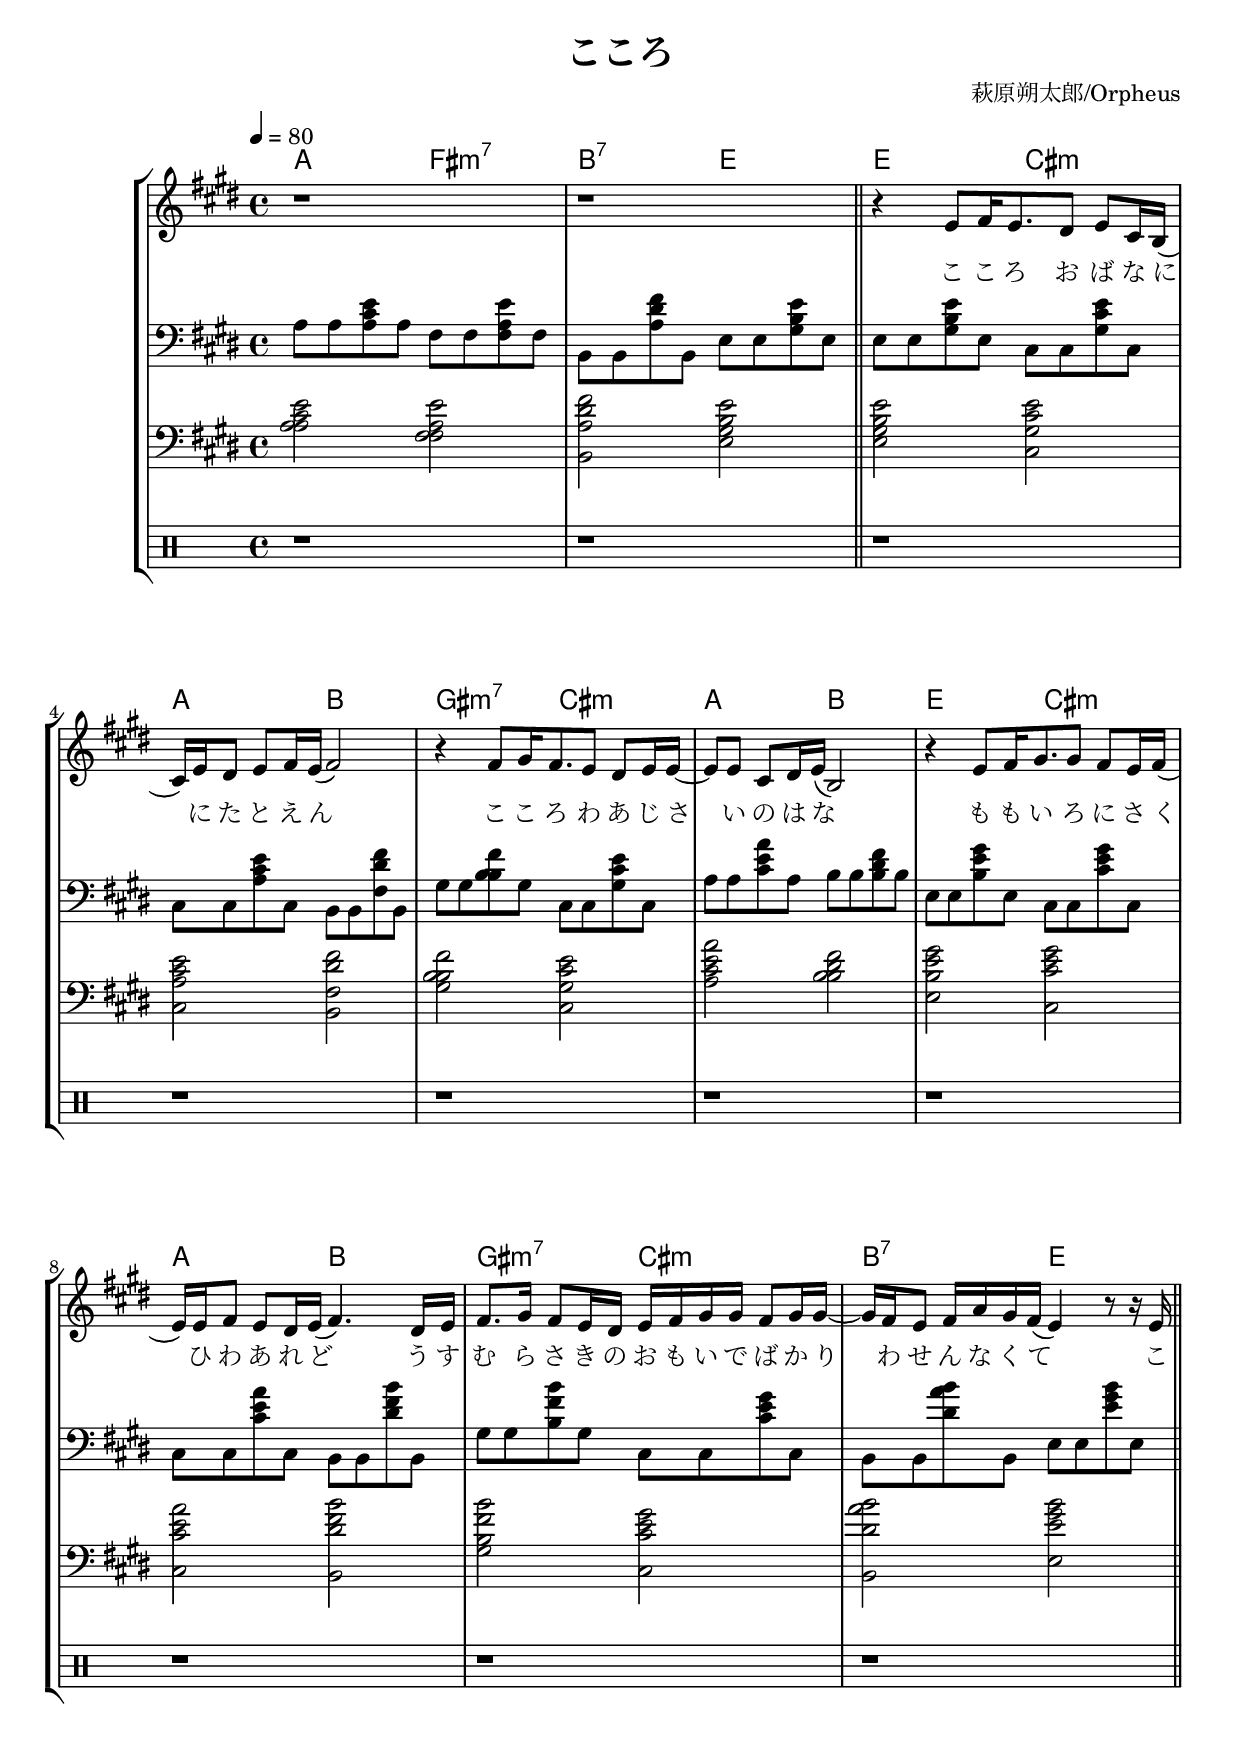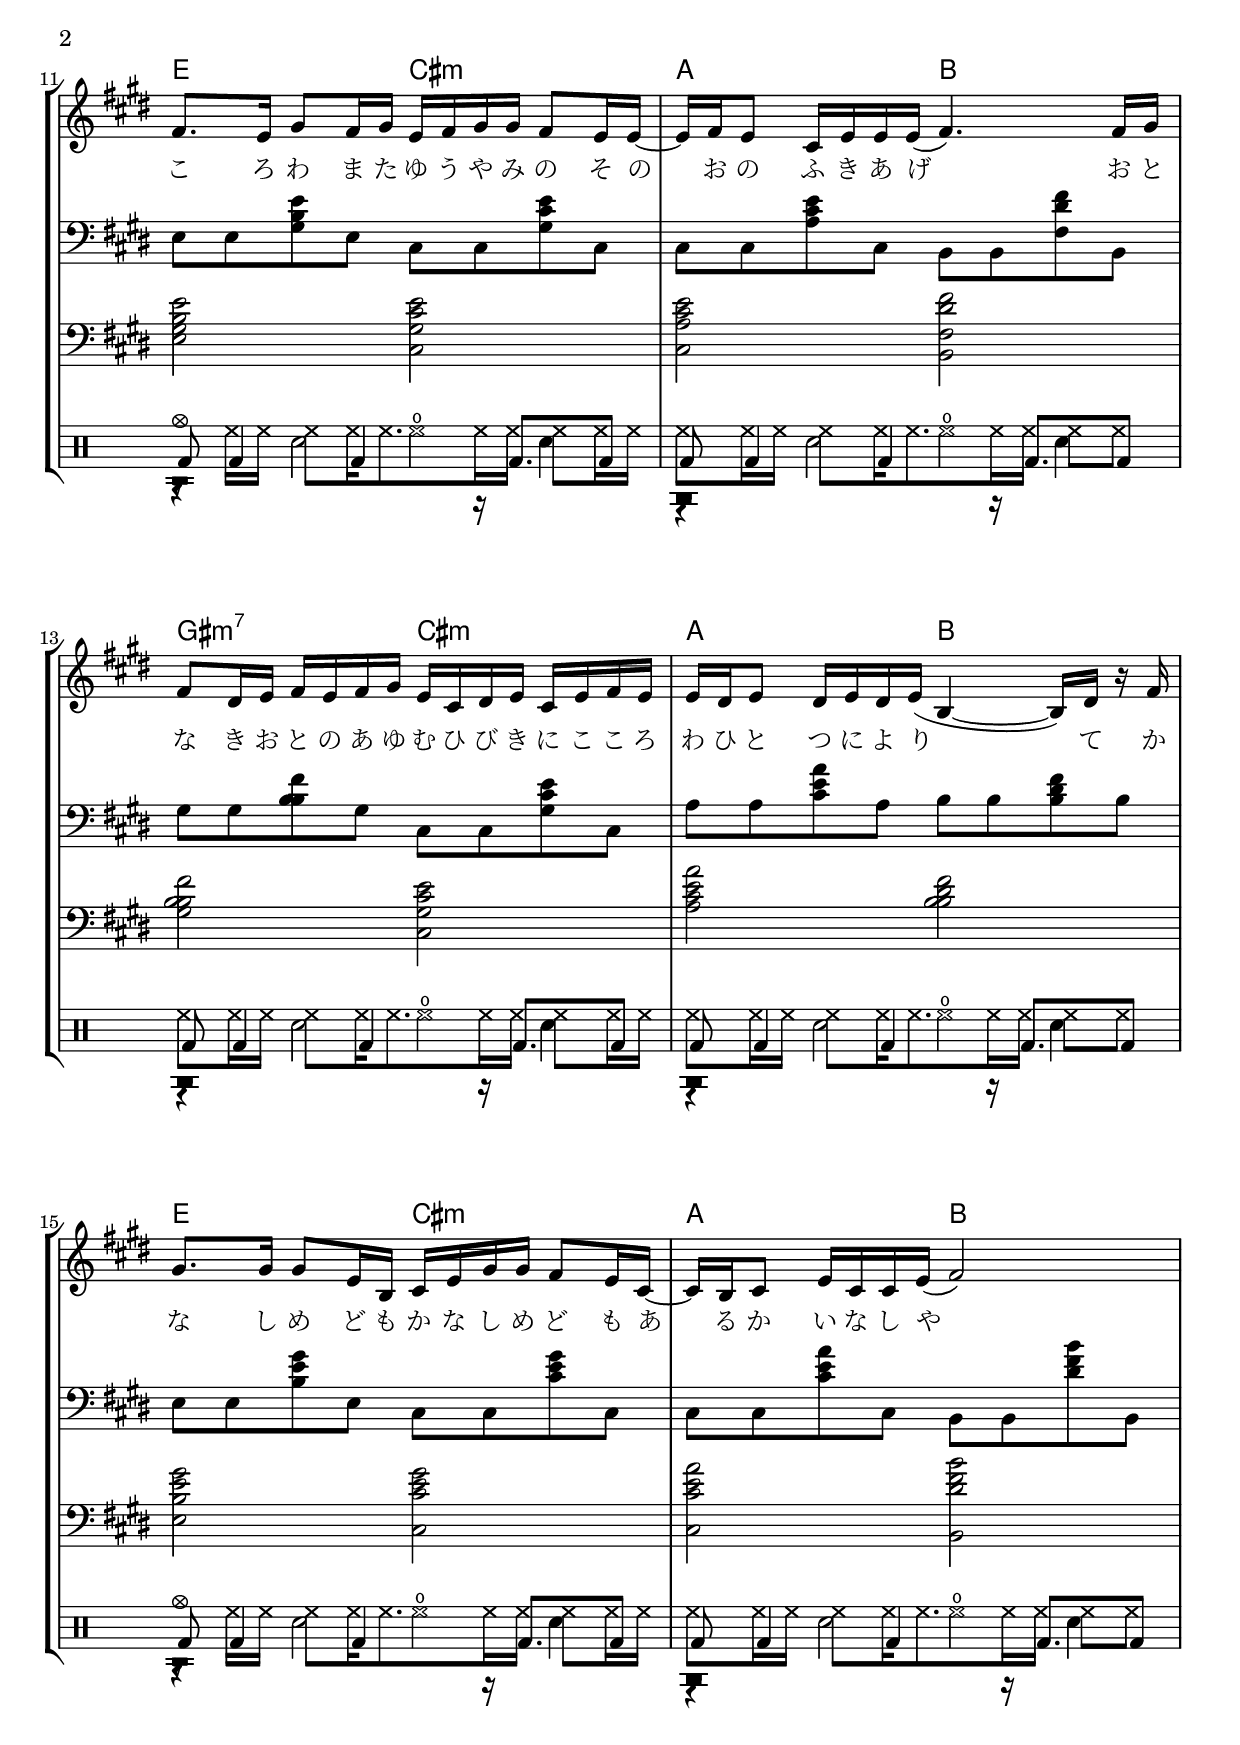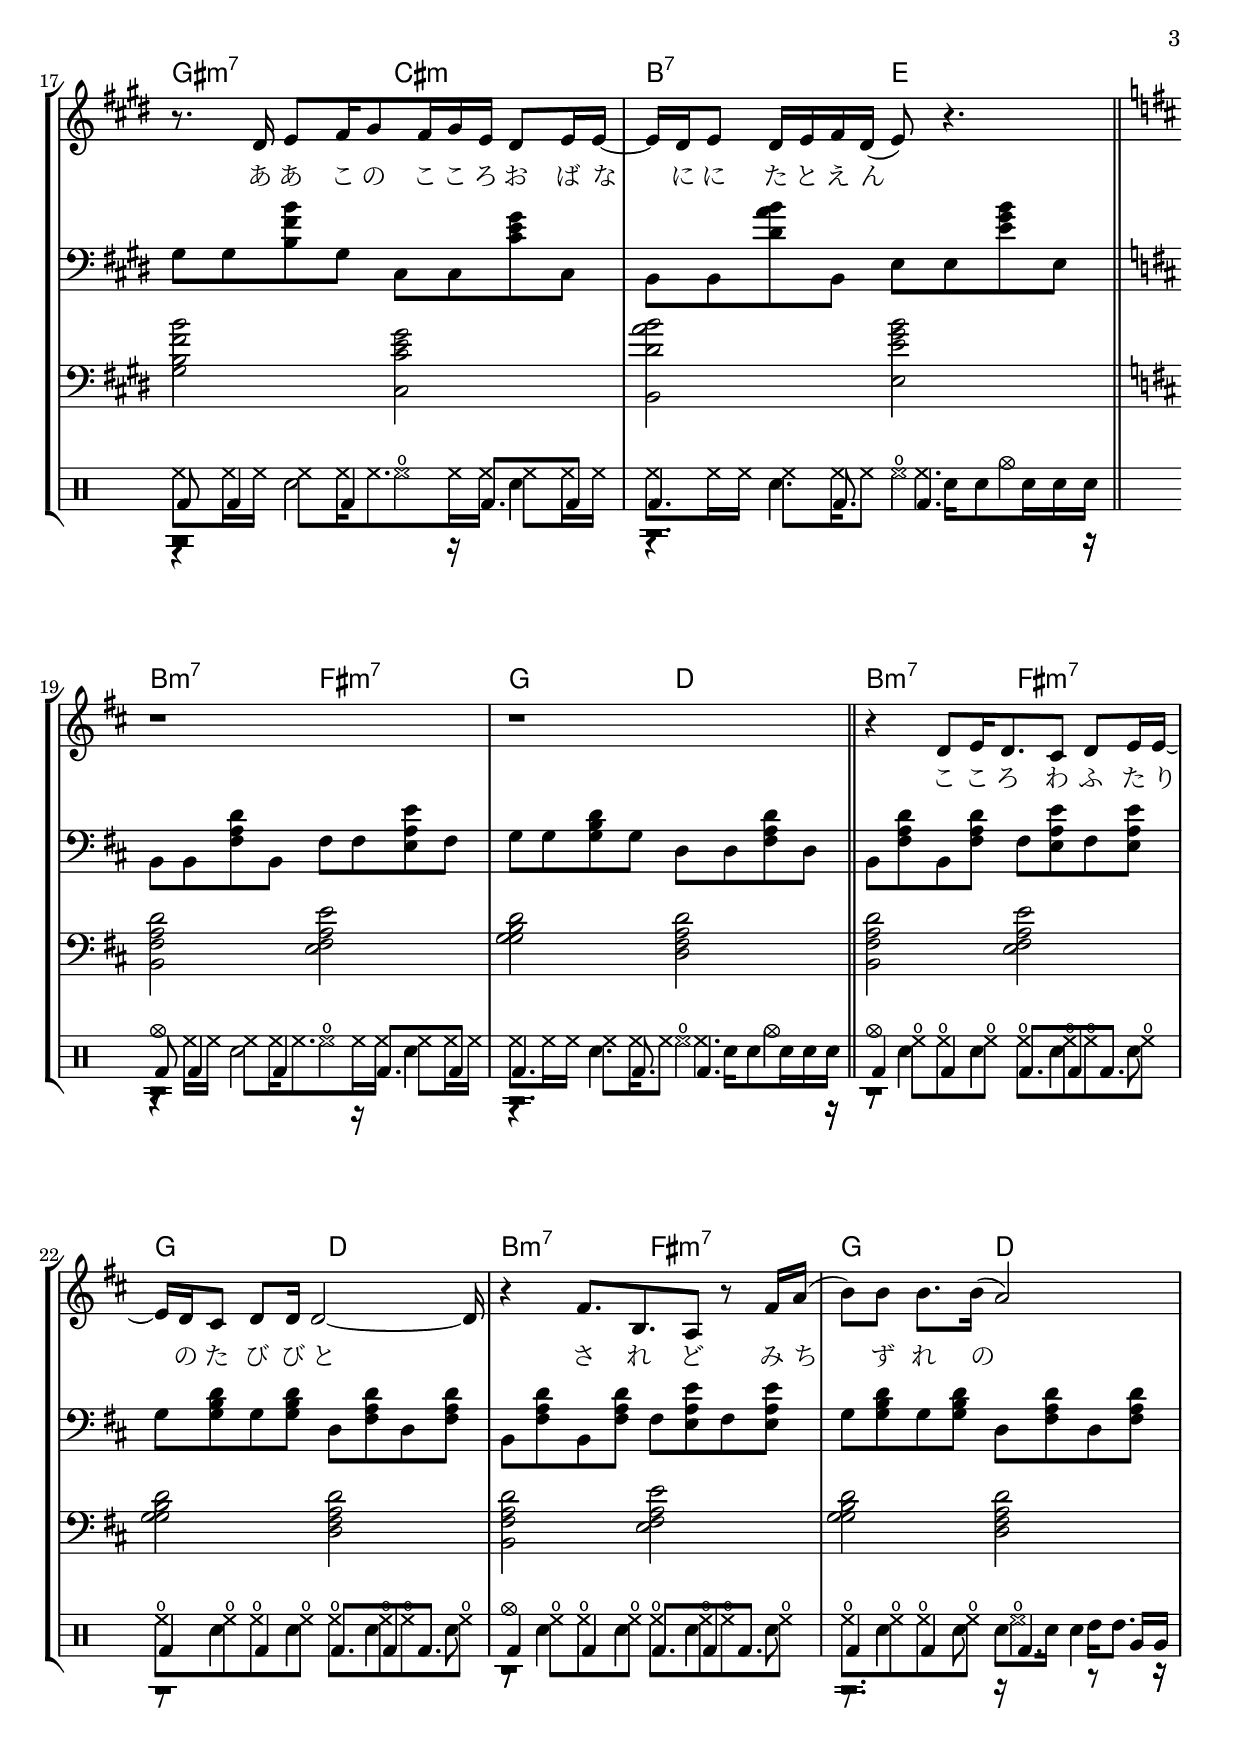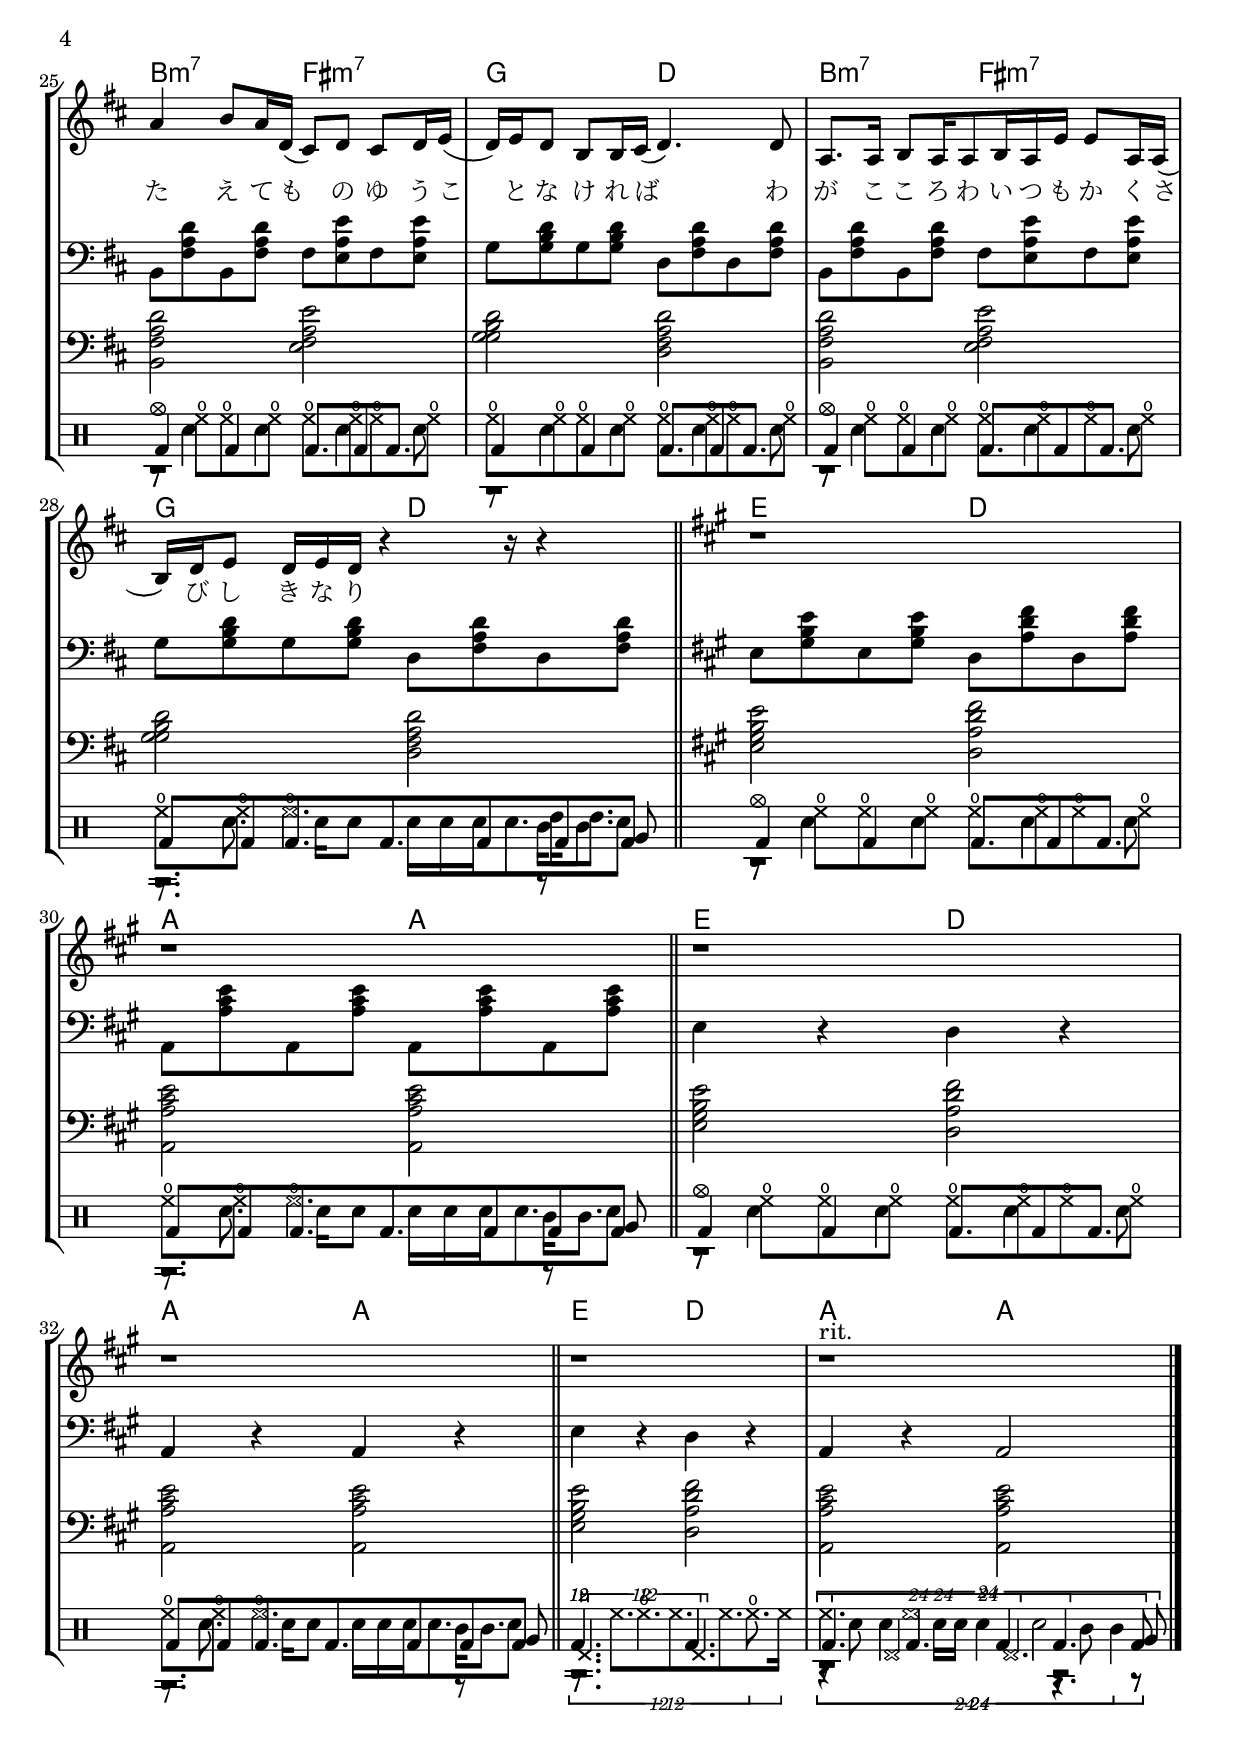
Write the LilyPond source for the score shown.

\version "2.12.1"

\header {
	title = \markup {こころ}
	composer = \markup \center-column {萩原朔太郎/Orpheus}
}

harmony = \chordmode {
	a2 fis:min7 b:7 e 

	e cis:m a b gis:min7 cis:m a b e cis:m a b gis:min7 cis:m b:7 e 

	e cis:m a b gis:min7 cis:m a b e cis:m a b gis:min7 cis:m b:7 e 

	b:min7 fis:min7 g d 

	b:min7 fis:min7 g d b:min7 fis:min7 g d b:min7 fis:min7 g d b:min7 fis:min7 g d 

	e d a a 

	e d a a 

	e d a a 
}

melody = {
	\key e \major
	\tempo 4 = 80
	r1 | r1   
	\set Staff.midiInstrument = #"fss0.35"
	 r4  e'8  fis'16  e'8.  dis'8  e'8  cis'16  b16 
	(cis'16)  e'16  dis'8  e'8  fis'16  e'16  (fis'2) 
	r4  fis'8  gis'16  fis'8.  e'8  dis'8  e'16  e'16~ 
	e'8  e'8  cis'8  dis'16  e'16  (b2) 
	r4  e'8  fis'16  gis'8.  gis'8  fis'8  e'16  fis'16 
	(e'16)  e'16  fis'8  e'8  dis'16  e'16  (fis'4.)  dis'16  e'16 
	fis'8.  gis'16  fis'8  e'16  dis'16  e'16  fis'16  gis'16  gis'16  fis'8  gis'16  gis'16~ 
	gis'16  fis'16  e'8  fis'16  a'16  gis'16  fis'16  (e'4)  	r8 	\set Staff.midiInstrument = #"fss0.35"
	r16  e'16 
	fis'8.  e'16  gis'8  fis'16  gis'16  e'16  fis'16  gis'16  gis'16  fis'8  e'16  e'16~ 
	e'16  fis'16  e'8  cis'16  e'16  e'16  e'16  (fis'4.)  fis'16  gis'16 
	fis'8  dis'16  e'16  fis'16  e'16  fis'16  gis'16  e'16  cis'16  dis'16  e'16  cis'16  e'16  fis'16  e'16 
	e'16  dis'16  e'8  dis'16  e'16  dis'16  e'16  (b4~b16)  dis'16  r16  fis'16 
	gis'8.  gis'16  gis'8  e'16  b16  cis'16  e'16  gis'16  gis'16  fis'8  e'16  cis'16~ 
	cis'16  b16  cis'8  e'16  cis'16  cis'16  e'16  (fis'2) 
	r8.  dis'16  e'8  fis'16  gis'8  fis'16  gis'16  e'16  dis'8  e'16  e'16~ 
	e'16  dis'16  e'8  dis'16  e'16  fis'16  dis'16  (e'8)  	r4. 	\key d \major
	r1 | r1   
	\set Staff.midiInstrument = #"fss0.35"
	 r4  d'8  e'16  d'8.  cis'8  d'8  e'16  e'16~ 
	e'16  d'16  cis'8  d'8  d'16  d'2~d'16 
	r4  fis'8.  b8.  a8  r8  fis'16  a'16 
	(b'8)  b'8  b'8.  b'16  (a'2) 
	a'4  b'8  a'16  d'16  (cis'8)  d'8  cis'8  d'16  e'16 
	(d'16)  e'16  d'8  b8  b16  cis'16  (d'4.)  d'8 
	a8.  a16  b8  a16  a8  b16  a16  e'16  e'8  a16  a16 
	(b16)  d'16  e'8  d'16  e'16  d'16  r4~r16  	r4 	\key a \major
	r1 | r1   
	r1 | r1   
	r1 | r1^"rit." \bar "|."
}

words = \lyricmode {
	
	こ  こ  ろ  お  ば  な  に  に  た  と  え  ん  こ  こ  ろ  わ  あ  じ  さ  い  の  は  な  も  も  い  ろ  に  さ  く  ひ  わ  あ  れ  ど  う  す  む  ら  さ  き  の  お  も  い  で  ば  か  り  わ  せ  ん  な  く  て  
	こ  こ  ろ  わ  ま  た  ゆ  う  や  み  の  そ  の  お  の  ふ  き  あ  げ  お  と  な  き  お  と  の  あ  ゆ  む  ひ  び  き  に  こ  こ  ろ  わ  ひ  と  つ  に  よ  り  て  か  な  し  め  ど  も  か  な  し  め  ど  も  あ  る  か  い  な  し  や  あ  あ  こ  の  こ  こ  ろ  お  ば  な  に  に  た  と  え  ん  
	
	こ  こ  ろ  わ  ふ  た  り  の  た  び  び  と  さ  れ  ど  み  ち  ず  れ  の  た  え  て  も  の  ゆ  う  こ  と  な  け  れ  ば  わ  が  こ  こ  ろ  わ  い  つ  も  か  く  さ  び  し  き  な  り  
	
	
	
}

tempochange = {
	\tempo 4 = 80
	r1 | r1 \bar "||"
	\tempo 4 = 80
	r1 | r1 | r1 | r1 | r1 | r1 | r1 | r1 \bar "||"
	\tempo 4 = 80
	r1 | r1 | r1 | r1 | r1 | r1 | r1 | r1 \bar "||"
	\tempo 4 = 80
	r1 | r1 \bar "||"
	\tempo 4 = 80
	r1 | r1 | r1 | r1 | r1 | r1 | r1 | r1 \bar "||"
	\tempo 4 = 80
	r1 | r1 \bar "||"
	\tempo 4 = 80
	r1 | r1 \bar "||"
	\tempo 4 = 80
	r1 | \tempo 4 = 60 r2 \tempo 4 = 53 r2 \bar "|."
}

mainacc = {
	\clef bass
	\set Staff.midiInstrument = #"Acoustic Guitar (steel)"
	\key e \major
	\tempo 4 = 80
	a8 a8 <a cis' e'>8 a8
	fis8 fis8 <fis a e'>8 fis8
	b,8 b,8 <a dis' fis'>8 b,8
	e8 e8 <gis b e'>8 e8
	\bar "||"

	\set Staff.midiInstrument = #"Acoustic Guitar (steel)"
	e8 e8 <gis b e'>8 e8
	cis8 cis8 <gis cis' e'>8 cis8
	cis8 cis8 <a cis' e'>8 cis8
	b,8 b,8 <fis dis' fis'>8 b,8
	gis8 gis8 <b b fis'>8 gis8
	cis8 cis8 <gis cis' e'>8 cis8
	a8 a8 <cis' e' a'>8 a8
	b8 b8 <b dis' fis'>8 b8
	e8 e8 <b e' gis'>8 e8
	cis8 cis8 <cis' e' gis'>8 cis8
	cis8 cis8 <cis' e' a'>8 cis8
	b,8 b,8 <dis' fis' b'>8 b,8
	gis8 gis8 <b fis' b'>8 gis8
	cis8 cis8 <cis' e' gis'>8 cis8
	b,8 b,8 <dis' a' b'>8 b,8
	e8 e8 <e' gis' b'>8 e8
	\bar "||"

	\set Staff.midiInstrument = #"Acoustic Guitar (steel)"
	e8 e8 <gis b e'>8 e8
	cis8 cis8 <gis cis' e'>8 cis8
	cis8 cis8 <a cis' e'>8 cis8
	b,8 b,8 <fis dis' fis'>8 b,8
	gis8 gis8 <b b fis'>8 gis8
	cis8 cis8 <gis cis' e'>8 cis8
	a8 a8 <cis' e' a'>8 a8
	b8 b8 <b dis' fis'>8 b8
	e8 e8 <b e' gis'>8 e8
	cis8 cis8 <cis' e' gis'>8 cis8
	cis8 cis8 <cis' e' a'>8 cis8
	b,8 b,8 <dis' fis' b'>8 b,8
	gis8 gis8 <b fis' b'>8 gis8
	cis8 cis8 <cis' e' gis'>8 cis8
	b,8 b,8 <dis' a' b'>8 b,8
	e8 e8 <e' gis' b'>8 e8
	\bar "||"

	\set Staff.midiInstrument = #"Acoustic grand"
	\key d \major
	b,8 b,8 <fis a d'>8 b,8
	fis8 fis8 <e a e'>8 fis8
	g8 g8 <g b d'>8 g8
	d8 d8 <fis a d'>8 d8
	\bar "||"

	\set Staff.midiInstrument = #"Acoustic grand"
	b,8 <fis a d'> b, <fis a d'>
	fis8 <e a e'> fis <e a e'>
	g8 <g b d'> g <g b d'>
	d8 <fis a d'> d <fis a d'>
	b,8 <fis a d'> b, <fis a d'>
	fis8 <e a e'> fis <e a e'>
	g8 <g b d'> g <g b d'>
	d8 <fis a d'> d <fis a d'>
	b,8 <fis a d'> b, <fis a d'>
	fis8 <e a e'> fis <e a e'>
	g8 <g b d'> g <g b d'>
	d8 <fis a d'> d <fis a d'>
	b,8 <fis a d'> b, <fis a d'>
	fis8 <e a e'> fis <e a e'>
	g8 <g b d'> g <g b d'>
	d8 <fis a d'> d <fis a d'>
	\bar "||"

	\set Staff.midiInstrument = #"Acoustic grand"
	\key a \major
	e8 <gis b e'> e <gis b e'>
	d8 <a d' fis'> d <a d' fis'>
	a,8 <a cis' e'> a, <a cis' e'>
	a,8 <a cis' e'> a, <a cis' e'>
	\bar "||"

	\set Staff.midiInstrument = #"orchestral strings"
	e4 r4
	d4 r4
	a,4 r4
	a,4 r4
	\bar "||"

	\set Staff.midiInstrument = #"orchestral strings"
	e4 r4
	d4 r4
	a,4 r4
	a,2
	\bar "|."
}

subacc = {
	\clef bass
	\set Staff.midiInstrument = #"Electric Bass (finger)"
	\key e \major
	\tempo 4 = 80
	<a a cis' e'>2
	<fis fis a e'>2
	<b, a dis' fis'>2
	<e gis b e'>2
	\bar "||"

	\set Staff.midiInstrument = #"Electric Bass (finger)"
	<e gis b e'>2
	<cis gis cis' e'>2
	<cis a cis' e'>2
	<b, fis dis' fis'>2
	<gis b b fis'>2
	<cis gis cis' e'>2
	<a cis' e' a'>2
	<b b dis' fis'>2
	<e b e' gis'>2
	<cis cis' e' gis'>2
	<cis cis' e' a'>2
	<b, dis' fis' b'>2
	<gis b fis' b'>2
	<cis cis' e' gis'>2
	<b, dis' a' b'>2
	<e e' gis' b'>2
	\bar "||"

	\set Staff.midiInstrument = #"Electric Bass (finger)"
	<e gis b e'>2
	<cis gis cis' e'>2
	<cis a cis' e'>2
	<b, fis dis' fis'>2
	<gis b b fis'>2
	<cis gis cis' e'>2
	<a cis' e' a'>2
	<b b dis' fis'>2
	<e b e' gis'>2
	<cis cis' e' gis'>2
	<cis cis' e' a'>2
	<b, dis' fis' b'>2
	<gis b fis' b'>2
	<cis cis' e' gis'>2
	<b, dis' a' b'>2
	<e e' gis' b'>2
	\bar "||"

	\set Staff.midiInstrument = #"Electric Bass (finger)"
	\key d \major
	<b, fis a d'>2
	<fis e a e'>2
	<g g b d'>2
	<d fis a d'>2
	\bar "||"

	\set Staff.midiInstrument = #"Electric Bass (finger)"
	<b, fis a d'>2
	<fis e a e'>2
	<g g b d'>2
	<d fis a d'>2
	<b, fis a d'>2
	<fis e a e'>2
	<g g b d'>2
	<d fis a d'>2
	<b, fis a d'>2
	<fis e a e'>2
	<g g b d'>2
	<d fis a d'>2
	<b, fis a d'>2
	<fis e a e'>2
	<g g b d'>2
	<d fis a d'>2
	\bar "||"

	\set Staff.midiInstrument = #"Electric Bass (finger)"
	\key a \major
	<e gis b e'>2
	<d a d' fis'>2
	<a, a cis' e'>2
	<a, a cis' e'>2
	\bar "||"

	\set Staff.midiInstrument = #"Electric Bass (finger)"
	<e gis b e'>2
	<d a d' fis'>2
	<a, a cis' e'>2
	<a, a cis' e'>2
	\bar "||"

	\set Staff.midiInstrument = #"Violin"
	<e gis b e'>2
	<d a d' fis'>2
	<a, a cis' e'>2
	<a, a cis' e'>2
	\bar "|."
}

percA = {
	\drummode {
	r1 |r1 \bar "||"
	r1 |r1 |r1 |r1 |r1 |r1 |r1 |r1 \bar "||"
	r2 hho2  |r2 hho2  |r2 hho2  |r2 hho2  |r2 hho2  |r2 hho2  |r2 hho2  |r2 hho2  \bar "||"
	r2 hho2  |r2 hho2  \bar "||"
	r8 hho8 hho8 hho8 hho8 hho8 hho8 hho8  |hho8 hho8 hho8 hho8 hho8 hho8 hho8 hho8  |r8 hho8 hho8 hho8 hho8 hho8 hho8 hho8  |hho8 hho8 hho8 hho8 hho2  |r8 hho8 hho8 hho8 hho8 hho8 hho8 hho8  |hho8 hho8 hho8 hho8 hho8 hho8 hho8 hho8  |r8 hho8 hho8 hho8 hho8 hho8 hho8 hho8  |hho8 hho8 hho2.  \bar "||"
	r8 hho8 hho8 hho8 hho8 hho8 hho8 hho8  |hho8 hho8 hho2.  \bar "||"
	r8 hho8 hho8 hho8 hho8 hho8 hho8 hho8  |hho8 hho8 hho2.  \bar "||"
	\times 16/12{ r8 hh8. hh8. hh8. hh16 } |\times 16/24{ hh4. hh1 r8 } \bar "|."
	}
}

percB = {
	\drummode {
	r1 |r1 \bar "||"
	r1 |r1 |r1 |r1 |r1 |r1 |r1 |r1 \bar "||"
	r8 hh16 hh16 hh8 hh16 hh8. hh16 hh16 hh8 hh16 hh16  |hh8 hh16 hh16 hh8 hh16 hh8. hh16 hh16 hh8 hh8  |hh8 hh16 hh16 hh8 hh16 hh8. hh16 hh16 hh8 hh16 hh16  |hh8 hh16 hh16 hh8 hh16 hh8. hh16 hh16 hh8 hh8  |r8 hh16 hh16 hh8 hh16 hh8. hh16 hh16 hh8 hh16 hh16  |hh8 hh16 hh16 hh8 hh16 hh8. hh16 hh16 hh8 hh8  |hh8 hh16 hh16 hh8 hh16 hh8. hh16 hh16 hh8 hh16 hh16  |hh8 hh16 hh16 hh8 hh16 hh8 hh4. r16  \bar "||"
	r8 hh16 hh16 hh8 hh16 hh8. hh16 hh16 hh8 hh16 hh16  |hh8 hh16 hh16 hh8 hh16 hh8 hh4. r16  \bar "||"
	r8 sn4 sn4 sn4 sn8  |r8 sn4 sn4 sn4 sn8  |r8 sn4 sn4 sn4 sn8  |r8 sn4 sn8 sn8 sn16 sn4 r16  |r8 sn4 sn4 sn4 sn8  |r8 sn4 sn4 sn4 sn8  |r8 sn4 sn4 sn4 sn8  |r8 sn8. sn16 sn8 sn16 sn16 sn16 sn8. sn8  \bar "||"
	r8 sn4 sn4 sn4 sn8  |r8 sn8. sn16 sn8 sn16 sn16 sn16 sn8. sn8  \bar "||"
	r8 sn4 sn4 sn4 sn8  |r8 sn8. sn16 sn8 sn16 sn16 sn16 sn8. sn8  \bar "||"
	\times 16/12{ r2. } |\times 16/24{ r8 sn8 sn4 sn16 sn16 sn4 sn2 r8 } \bar "|."
	}
}

percC = {
	\drummode {
	r1 |r1 \bar "||"
	r1 |r1 |r1 |r1 |r1 |r1 |r1 |r1 \bar "||"
	r4 sn2 sn4  |r4 sn2 sn4  |r4 sn2 sn4  |r4 sn2 sn4  |r4 sn2 sn4  |r4 sn2 sn4  |r4 sn2 sn4  |r4 sn4. sn16 sn8 sn16 sn16 sn16  \bar "||"
	r4 sn2 sn4  |r4 sn4. sn16 sn8 sn16 sn16 sn16  \bar "||"
	bd4 bd4 bd8. bd8 bd8.  |bd4 bd4 bd8. bd8 bd8.  |bd4 bd4 bd8. bd8 bd8.  |bd4 bd4 r16 bd4. r16  |bd4 bd4 bd8. bd8 bd8.  |bd4 bd4 bd8. bd8 bd8.  |bd4 bd4 bd8. bd8 bd8.  |bd8 bd8 bd8. bd8. bd8 bd8 bd8  \bar "||"
	bd4 bd4 bd8. bd8 bd8.  |bd8 bd8 bd8. bd8. bd8 bd8 bd8  \bar "||"
	bd4 bd4 bd8. bd8 bd8.  |bd8 bd8 bd8. bd8. bd8 bd8 bd8  \bar "||"
	\times 16/12{ bd4. bd4. } |\times 16/24{ bd4. bd4. bd4 bd4. bd8 } \bar "|."
	}
}

percD = {
	\drummode {
	r1 |r1 \bar "||"
	r1 |r1 |r1 |r1 |r1 |r1 |r1 |r1 \bar "||"
	bd8 bd4 bd4 r16 bd8. bd8  |bd8 bd4 bd4 r16 bd8. bd8  |bd8 bd4 bd4 r16 bd8. bd8  |bd8 bd4 bd4 r16 bd8. bd8  |bd8 bd4 bd4 r16 bd8. bd8  |bd8 bd4 bd4 r16 bd8. bd8  |bd8 bd4 bd4 r16 bd8. bd8  |bd4. bd8. bd4. r16  \bar "||"
	bd8 bd4 bd4 r16 bd8. bd8  |bd4. bd8. bd4. r16  \bar "||"
	cymc1  |r1  |cymc1  |r1  |cymc1  |r1  |cymc1  |r1  \bar "||"
	cymc1  |r1  \bar "||"
	cymc1  |r1  \bar "||"
	\times 16/12{ r8. hho4. hho8. } |\times 16/24{ r1 r2 } \bar "|."
	}
}

percE = {
	\drummode {
	r1 |r1 \bar "||"
	r1 |r1 |r1 |r1 |r1 |r1 |r1 |r1 \bar "||"
	cymc1  |r1 |r1 |r1 |cymc1  |r1 |r1 |r2. cymc4  \bar "||"
	cymc1  |r2. cymc4  \bar "||"
	r1 |r1 |r1 |r2. tommh16 tommh8.  |r1 |r1 |r1 |r2. tommh16 tommh8.  \bar "||"
	r1 |r1 \bar "||"
	r1 |r1 \bar "||"
	\times 16/12{ hhp4. hhp4. } |\times 16/24{ r4 hhp2 hhp2. } \bar "|."
	}
}

percF = {
	\drummode {
	r1 | r1 \bar "||"
	r1 | r1 | r1 | r1 | r1 | r1 | r1 | r1 \bar "||"
	r1 | r1 | r1 | r1 | r1 | r1 | r1 | r1 \bar "||"
	r1 | r1 \bar "||"
	r1 |r1 |r1 |r2. r8 tomfh16 tomfh16  |r1 |r1 |r1 |r2. r8 tomfh8  \bar "||"
	r1 |r2. r8 tomfh8  \bar "||"
	r1 |r2. r8 tomfh8  \bar "||"
	\times 16/12{ r2. } |\times 16/24{ r1 r8 tomml8 tomml4 } \bar "|."
	}
}

percG = {
	\drummode {
	r1 | r1 \bar "||"
	r1 | r1 | r1 | r1 | r1 | r1 | r1 | r1 \bar "||"
	r1 | r1 | r1 | r1 | r1 | r1 | r1 | r1 \bar "||"
	r1 | r1 \bar "||"
	r1 |r1 |r1 |r1 |r1 |r1 |r1 |r2. tomml16 tomml8.  \bar "||"
	r1 |r2. tomml16 tomml8.  \bar "||"
	r1 |r2. tomml16 tomml8.  \bar "||"
	r1 |\times 16/24{ r1 r4. tomfh8 } \bar "|."
	}
}

\score {
	<<
		\new StaffGroup <<
			\new ChordNames {\harmony}
			\new Voice = "melody" {\melody}
			\new Lyrics \lyricsto "melody" \words
			\new Staff = "mainacc" {\mainacc}
			\new Staff = "subacc" {\subacc}
			\new DrumStaff <<
				\new DrumVoice {\percA}
				\new DrumVoice {\percB}
				\new DrumVoice {\percC}
				\new DrumVoice {\percD}
				\new DrumVoice {\percE}
				\new DrumVoice {\percF}
				\new DrumVoice {\percG}
			>>
		>>
	>>
	\layout { }
}
